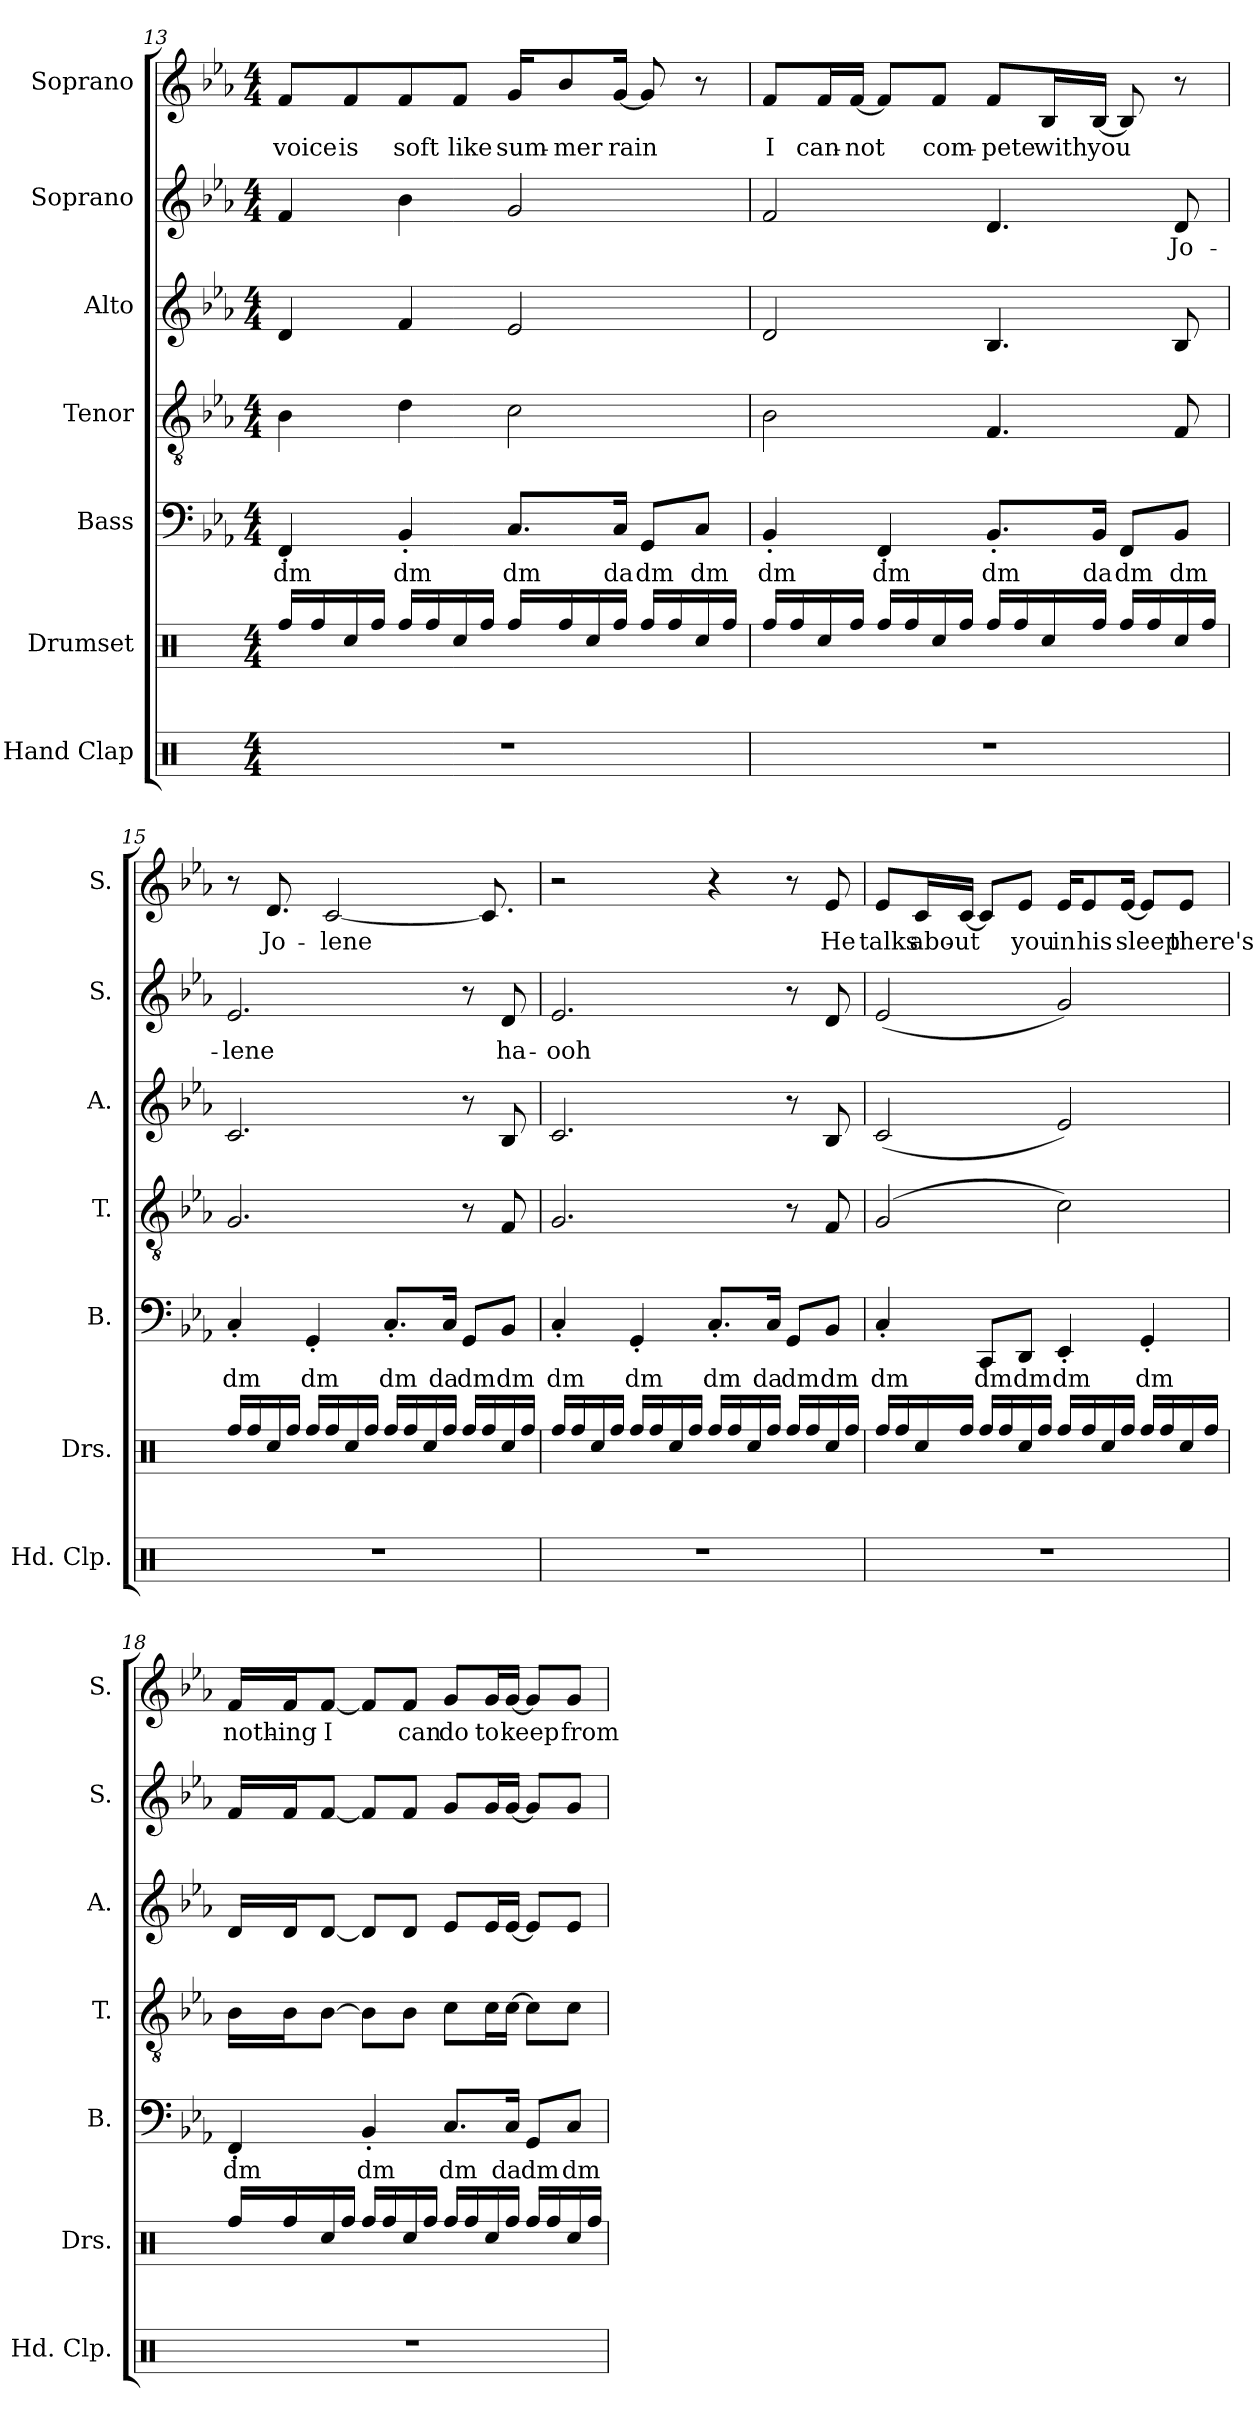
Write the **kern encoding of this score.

**kern	**kern	**kern	**text	**kern	**kern	**kern	**text	**kern	**text
*part7	*part6	*part5	*part5	*part4	*part3	*part2	*part2	*part1	*part1
*staff7	*staff6	*staff5	*staff5	*staff4	*staff3	*staff2	*staff2	*staff1	*staff1
*I"Hand Clap	*I"Drumset	*I"Bass	*	*I"Tenor	*I"Alto	*I"Soprano	*	*I"Soprano	*
*I'Hd. Clp.	*I'Drs.	*I'B.	*	*I'T.	*I'A.	*I'S.	*	*I'S.	*
*clefX	*clefX	*clefF4	*	*clefGv2	*clefG2	*clefG2	*	*clefG2	*
*k[]	*k[]	*k[b-e-a-]	*	*k[b-e-a-]	*k[b-e-a-]	*k[b-e-a-]	*	*k[b-e-a-]	*
*M4/4	*M4/4	*M4/4	*	*M4/4	*M4/4	*M4/4	*	*M4/4	*
=13	=13	=13	=13	=13	=13	=13	=13	=13	=13
1r	16Rff/LL	4FF'/	dm	4B-\	4d/	4f/	.	8f/L	voice
.	16Rff/	.	.	.	.	.	.	.	.
.	16Rcc/	.	.	.	.	.	.	8f/	is
.	16Rff/JJ	.	.	.	.	.	.	.	.
.	16Rff/LL	4BB-'/	dm	4d\	4f/	4b-\	.	8f/	soft
.	16Rff/	.	.	.	.	.	.	.	.
.	16Rcc/	.	.	.	.	.	.	8f/J	like
.	16Rff/JJ	.	.	.	.	.	.	.	.
.	16Rff/LL	8.C/L	dm	2c\	2e-/	2g/	.	16g/KL	sum-
.	16Rff/	.	.	.	.	.	.	8b-/	-mer
.	16Rcc/	.	.	.	.	.	.	.	.
.	16Rff/JJ	16C/Jk	da	.	.	.	.	[16g/Jk	rain
.	16Rff/LL	8GG/L	dm	.	.	.	.	8g/]	.
.	16Rff/	.	.	.	.	.	.	.	.
.	16Rcc/	8C/J	dm	.	.	.	.	8r	.
.	16Rff/JJ	.	.	.	.	.	.	.	.
!!LO:LB:g=z
=14	=14	=14	=14	=14	=14	=14	=14	=14	=14
1r	16Rff/LL	4BB-'/	dm	2B-\	2d/	2f/	.	8f/L	I
.	16Rff/	.	.	.	.	.	.	.	.
.	16Rcc/	.	.	.	.	.	.	16f/L	can-
.	16Rff/JJ	.	.	.	.	.	.	[16f/JJ	-not
.	16Rff/LL	4FF'/	dm	.	.	.	.	8f/L]	.
.	16Rff/	.	.	.	.	.	.	.	.
.	16Rcc/	.	.	.	.	.	.	8f/J	com-
.	16Rff/JJ	.	.	.	.	.	.	.	.
.	16Rff/LL	8.BB-'/L	dm	4.F/	4.B-/	4.d/	.	8f/L	-pete
.	16Rff/	.	.	.	.	.	.	.	.
.	16Rcc/	.	.	.	.	.	.	16B-/L	with
.	16Rff/JJ	16BB-/Jk	da	.	.	.	.	[16B-/JJ	you
.	16Rff/LL	8FF/L	dm	.	.	.	.	8B-/]	.
.	16Rff/	.	.	.	.	.	.	.	.
.	16Rcc/	8BB-/J	dm	8F/	8B-/	8d/	Jo-	8r	.
.	16Rff/JJ	.	.	.	.	.	.	.	.
=15	=15	=15	=15	=15	=15	=15	=15	=15	=15
1r	16Rff/LL	4C'/	dm	2.G/	2.c/	2.e-/	-lene	8r	.
.	16Rff/	.	.	.	.	.	.	.	.
.	16Rcc/	.	.	.	.	.	.	8.d/	Jo-
.	16Rff/JJ	.	.	.	.	.	.	.	.
.	16Rff/LL	4GG'/	dm	.	.	.	.	.	.
.	16Rff/	.	.	.	.	.	.	[2c/	-lene
.	16Rcc/	.	.	.	.	.	.	.	.
.	16Rff/JJ	.	.	.	.	.	.	.	.
.	16Rff/LL	8.C'/L	dm	.	.	.	.	.	.
.	16Rff/	.	.	.	.	.	.	.	.
.	16Rcc/	.	.	.	.	.	.	.	.
.	16Rff/JJ	16C/Jk	da	.	.	.	.	.	.
.	16Rff/LL	8GG/L	dm	8r	8r	8r	.	.	.
.	16Rff/	.	.	.	.	.	.	8.c/]	.
.	16Rcc/	8BB-/J	dm	8F/	8B-/	8d/	ha-	.	.
.	16Rff/JJ	.	.	.	.	.	.	.	.
!!LO:PB:g=z
=16	=16	=16	=16	=16	=16	=16	=16	=16	=16
1r	16Rff/LL	4C'/	dm	2.G/	2.c/	2.e-/	-ooh	2r	.
.	16Rff/	.	.	.	.	.	.	.	.
.	16Rcc/	.	.	.	.	.	.	.	.
.	16Rff/JJ	.	.	.	.	.	.	.	.
.	16Rff/LL	4GG'/	dm	.	.	.	.	.	.
.	16Rff/	.	.	.	.	.	.	.	.
.	16Rcc/	.	.	.	.	.	.	.	.
.	16Rff/JJ	.	.	.	.	.	.	.	.
.	16Rff/LL	8.C'/L	dm	.	.	.	.	4r	.
.	16Rff/	.	.	.	.	.	.	.	.
.	16Rcc/	.	.	.	.	.	.	.	.
.	16Rff/JJ	16C/Jk	da	.	.	.	.	.	.
.	16Rff/LL	8GG/L	dm	8r	8r	8r	.	8r	.
.	16Rff/	.	.	.	.	.	.	.	.
.	16Rcc/	8BB-/J	dm	8F/	8B-/	8d/	.	8e-/	He
.	16Rff/JJ	.	.	.	.	.	.	.	.
=17	=17	=17	=17	=17	=17	=17	=17	=17	=17
1r	16Rff/LL	4C'/	dm	(2G/	(2c/	(2e-/	.	8e-/L	talks
.	16Rff/	.	.	.	.	.	.	.	.
.	16Rcc/	.	.	.	.	.	.	16c/L	abo-
.	16Rff/JJ	.	.	.	.	.	.	[16c/JJ	-ut
.	16Rff/LL	8CC/L	dm	.	.	.	.	8c/L]	.
.	16Rff/	.	.	.	.	.	.	.	.
.	16Rcc/	8DD/J	dm	.	.	.	.	8e-/J	you
.	16Rff/JJ	.	.	.	.	.	.	.	.
.	16Rff/LL	4EE-'/	dm	2c\)	2e-/)	2g/)	.	16e-/KL	in
.	16Rff/	.	.	.	.	.	.	8e-/	his
.	16Rcc/	.	.	.	.	.	.	.	.
.	16Rff/JJ	.	.	.	.	.	.	[16e-/Jk	sleep
.	16Rff/LL	4GG'/	dm	.	.	.	.	8e-/L]	.
.	16Rff/	.	.	.	.	.	.	.	.
.	16Rcc/	.	.	.	.	.	.	8e-/J	there's
.	16Rff/JJ	.	.	.	.	.	.	.	.
!!LO:LB:g=z
=18	=18	=18	=18	=18	=18	=18	=18	=18	=18
1r	16Rff/LL	4FF'/	dm	16B-\LL	16d/LL	16f/LL	.	16f/LL	noth-
.	16Rff/	.	.	16B-\J	16d/J	16f/J	.	16f/J	-ing
.	16Rcc/	.	.	[8B-\J	[8d/J	[8f/J	.	[8f/J	I
.	16Rff/JJ	.	.	.	.	.	.	.	.
.	16Rff/LL	4BB-'/	dm	8B-\L]	8d/L]	8f/L]	.	8f/L]	.
.	16Rff/	.	.	.	.	.	.	.	.
.	16Rcc/	.	.	8B-\J	8d/J	8f/J	.	8f/J	can
.	16Rff/JJ	.	.	.	.	.	.	.	.
.	16Rff/LL	8.C/L	dm	8c\L	8e-/L	8g/L	.	8g/L	do
.	16Rff/	.	.	.	.	.	.	.	.
.	16Rcc/	.	.	16c\L	16e-/L	16g/L	.	16g/L	to
.	16Rff/JJ	16C/Jk	da	[16c\JJ	[16e-/JJ	[16g/JJ	.	[16g/JJ	keep
.	16Rff/LL	8GG/L	dm	8c\L]	8e-/L]	8g/L]	.	8g/L]	.
.	16Rff/	.	.	.	.	.	.	.	.
.	16Rcc/	8C/J	dm	8c\J	8e-/J	8g/J	.	8g/J	from
.	16Rff/JJ	.	.	.	.	.	.	.	.
=	=	=	=	=	=	=	=	=	=
*-	*-	*-	*-	*-	*-	*-	*-	*-	*-
